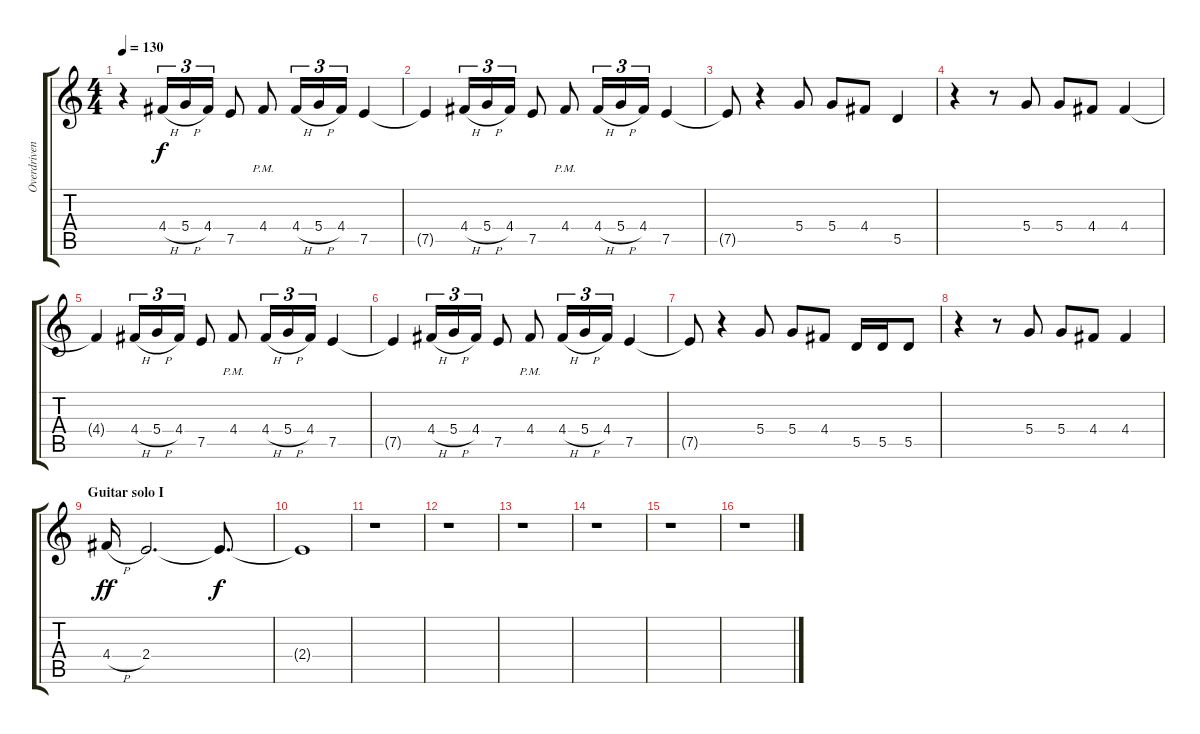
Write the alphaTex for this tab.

\track ("Overdriven Guitar I" "Overdriven") {instrument overdrivenguitar}
\staff {score tabs}
\tuning (E4 B3 G3 D3 A2 E2) {hide}
\ts (4 4)
\tempo 130
\clef g2
\ks c
r.4{dy f volume 15} 4.4{h}.16{tu (3 2)} 5.4{h}.16{tu (3 2)} 4.4.16{tu (3 2)} 7.5.8 4.4{pm}.8 4.4{h}.16{tu (3 2)} 5.4{h}.16{tu (3 2)} 4.4.16{tu (3 2)} 7.5.4 |
7.5{t}.4 4.4{h}.16{tu (3 2)} 5.4{h}.16{tu (3 2)} 4.4.16{tu (3 2)} 7.5.8 4.4{pm}.8 4.4{h}.16{tu (3 2)} 5.4{h}.16{tu (3 2)} 4.4.16{tu (3 2)} 7.5.4 |
7.5{t}.8 r.4 5.4.8 5.4.8 4.4.8 5.5.4 |
r.4 r.8 5.4.8 5.4.8 4.4.8 4.4.4 |
4.4{t}.4 4.4{h}.16{tu (3 2)} 5.4{h}.16{tu (3 2)} 4.4.16{tu (3 2)} 7.5.8 4.4{pm}.8 4.4{h}.16{tu (3 2)} 5.4{h}.16{tu (3 2)} 4.4.16{tu (3 2)} 7.5.4 |
7.5{t}.4 4.4{h}.16{tu (3 2)} 5.4{h}.16{tu (3 2)} 4.4.16{tu (3 2)} 7.5.8 4.4{pm}.8 4.4{h}.16{tu (3 2)} 5.4{h}.16{tu (3 2)} 4.4.16{tu (3 2)} 7.5.4 |
7.5{t}.8 r.4 5.4.8 5.4.8 4.4.8 5.5.16 5.5.16 5.5.8 |
r.4 r.8 5.4.8 5.4.8 4.4.8 4.4.4 |
\section ("" "Guitar solo I")
4.4{h}.16{dy ff volume 6} 2.4.2{d} 2.4{t}.8{d dy f} |
2.4{t}.1 |
r.1 |
r.1 |
r.1 |
r.1 |
r.1 |
r.1
